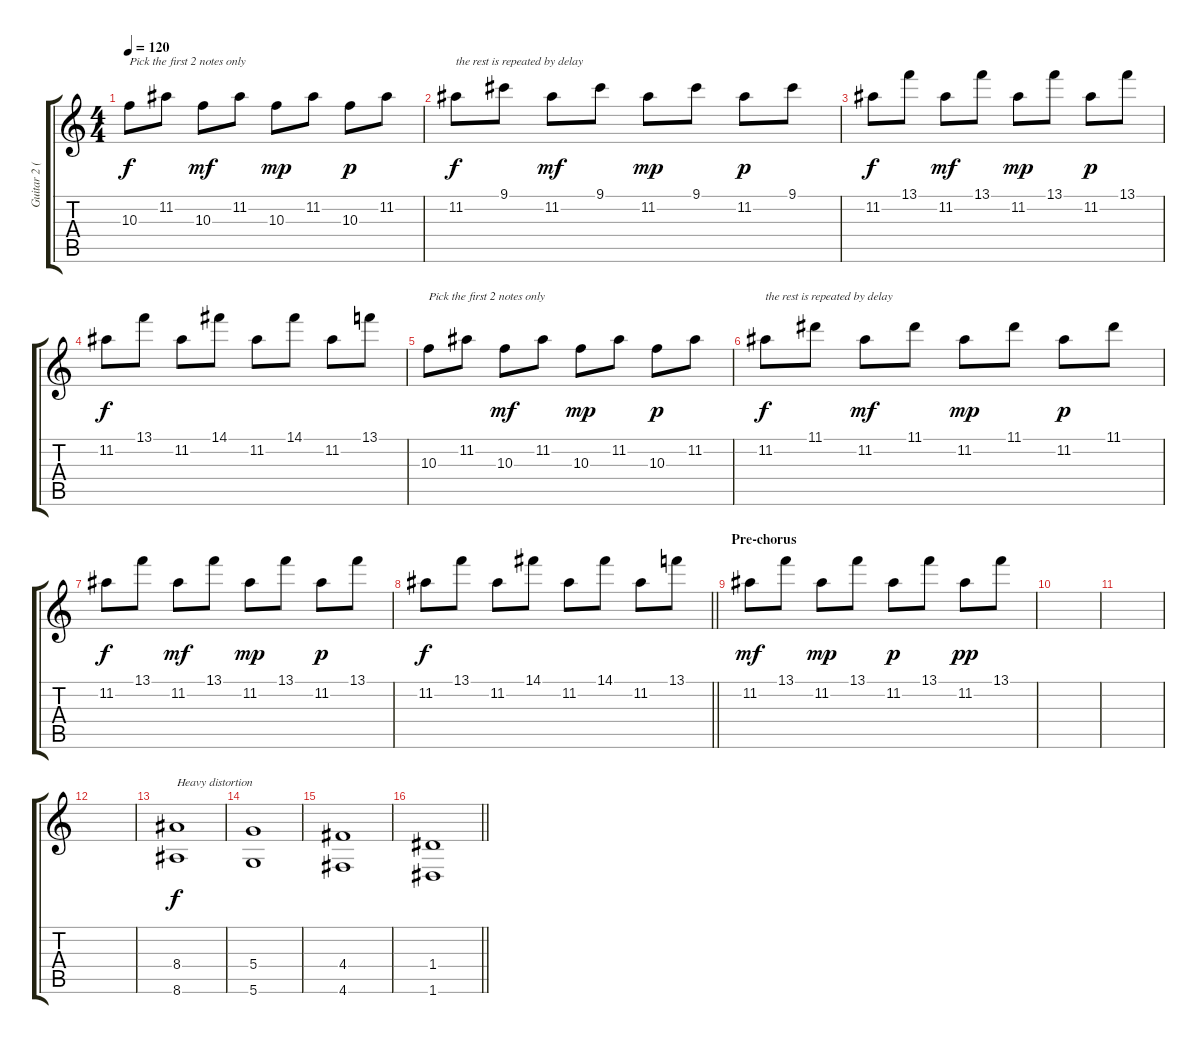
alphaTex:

\track ("Guitar 2 (Greg)" "Guitar 2 (") {instrument distortionguitar}
\staff {score tabs}
\tuning (E4 B3 G3 D3 A2 D2) {hide}
\ts (4 4)
\tempo 120
\clef g2
\ks c
10.3.8{txt "Pick the first 2 notes only" dy f} 11.2.8 10.3.8{dy mf} 11.2.8 10.3.8{dy mp} 11.2.8 10.3.8{dy p} 11.2.8 |
11.2.8{txt "the rest is repeated by delay" dy f} 9.1.8 11.2.8{dy mf} 9.1.8 11.2.8{dy mp} 9.1.8 11.2.8{dy p} 9.1.8 |
11.2.8{dy f} 13.1.8 11.2.8{dy mf} 13.1.8 11.2.8{dy mp} 13.1.8 11.2.8{dy p} 13.1.8 |
11.2.8{dy f} 13.1.8 11.2.8 14.1.8 11.2.8 14.1.8 11.2.8 13.1.8 |
10.3.8{txt "Pick the first 2 notes only"} 11.2.8 10.3.8{dy mf} 11.2.8 10.3.8{dy mp} 11.2.8 10.3.8{dy p} 11.2.8 |
11.2.8{txt "the rest is repeated by delay" dy f} 11.1.8 11.2.8{dy mf} 11.1.8 11.2.8{dy mp} 11.1.8 11.2.8{dy p} 11.1.8 |
11.2.8{dy f} 13.1.8 11.2.8{dy mf} 13.1.8 11.2.8{dy mp} 13.1.8 11.2.8{dy p} 13.1.8 |
\barLineRight lightlight
11.2.8{dy f} 13.1.8 11.2.8 14.1.8 11.2.8 14.1.8 11.2.8 13.1.8 |
\section ("" "Pre-chorus")
11.2.8{dy mf} 13.1.8 11.2.8{dy mp} 13.1.8 11.2.8{dy p} 13.1.8 11.2.8{dy pp} 13.1.8 |
|
|
|
(8.4 8.6).1{txt "Heavy distortion" dy f} |
(5.4 5.6).1 |
(4.4 4.6).1 |
\barLineRight lightlight
(1.4 1.6).1
